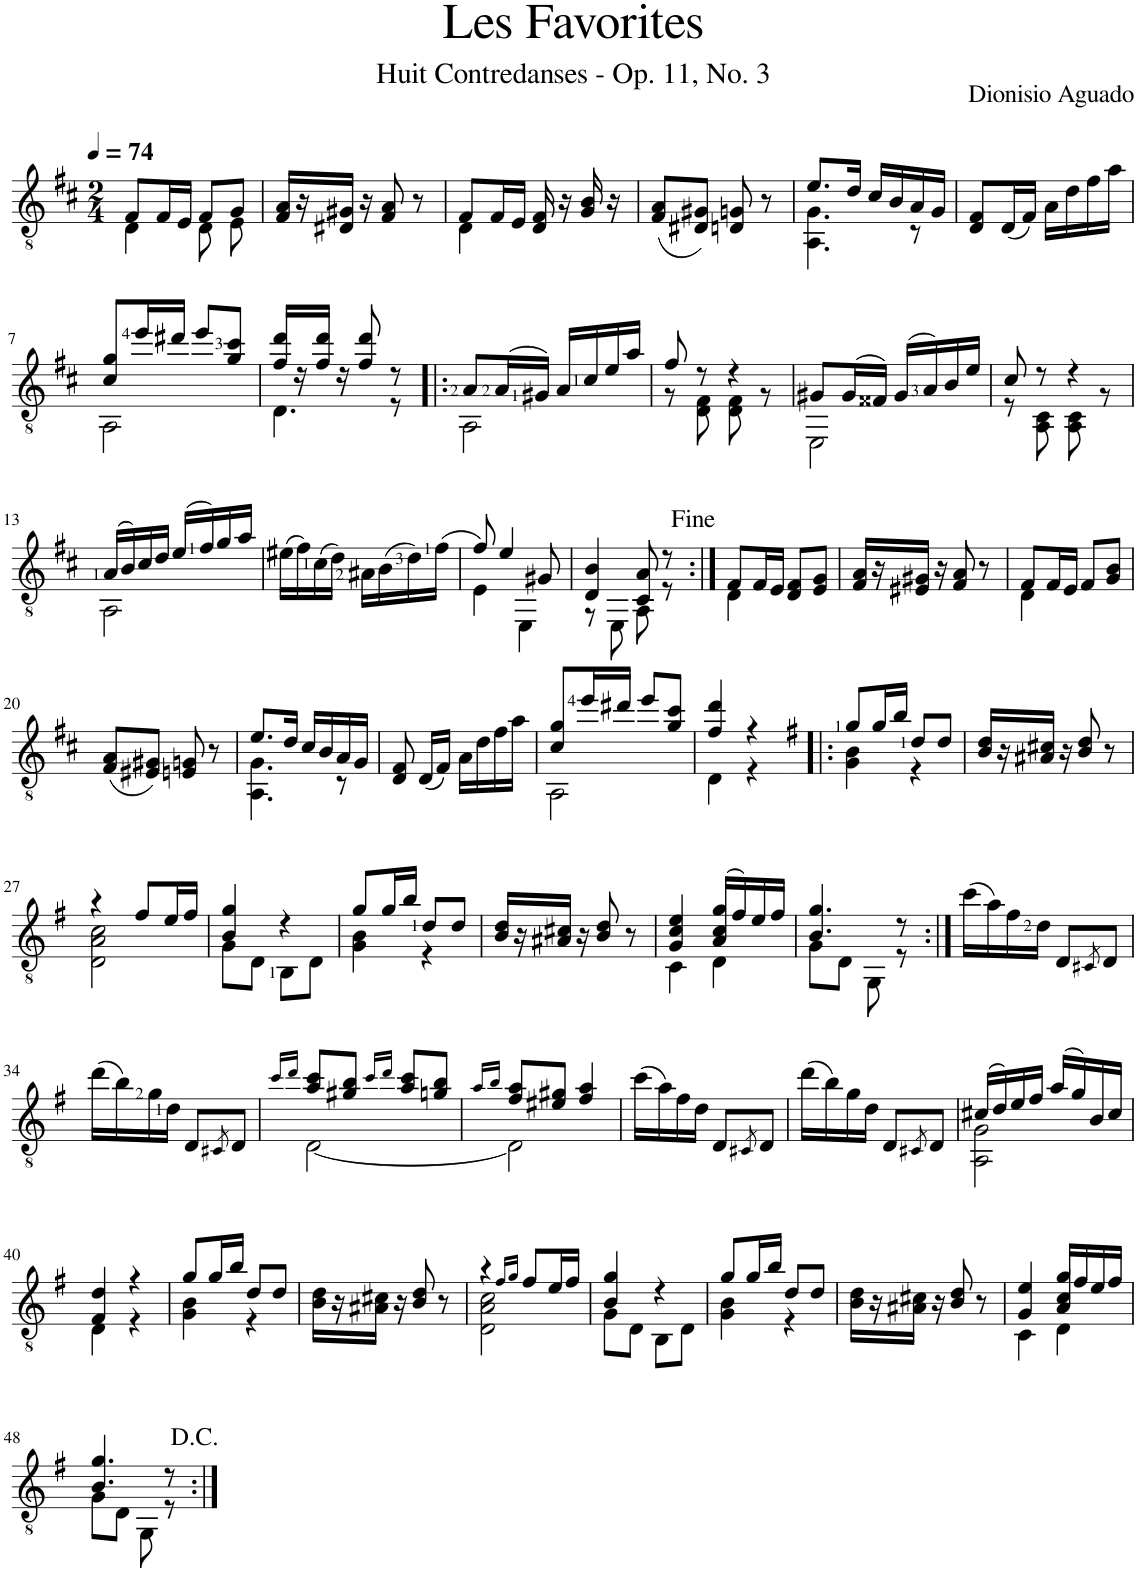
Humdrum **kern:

**kern
*part1
*staff1
*I"Classical Guitar
*I'Guit.
*clefGv2
*k[f#c#]
*M2/4
*MM74
=1
*^
8F#/L	4D\
16F#/L	.
16E/JJ	.
8F#/L	8D\
8G/J	8E\
*v	*v
=2
16F#/ 16A/LL
16r
16D#X/ 16G#X/JJ
16r
8F#/ 8A/
8r
=3
*^
8F#/L	4D\
16F#/L	.
16E/JJ	.
16D/ 16F#/	4ryy
16r	.
16G/ 16B/	.
16r	.
*v	*v
=4
(8F#/ 8A/L
8D#X/ 8G#X/J)
8Dn/ 8Gn/
8r
=5
*^
8.e/L	4.AA\ 4.G\
16d/Jk	.
16c#/LL	.
16B/	.
16A/	8r
16G/JJ	.
*v	*v
=6
8D/ 8F#/L
(16D/L
16F#/JJ)
16A\LL
16d\
16f#\
16a\JJ
!!LO:LB:g=z
=7
*^
8c#/ 8g/L	2AA\
16ee/L	.
16dd#X/JJ	.
8ee/L	.
8g/ 8cc#/J	.
=8	=8
16f#/ 16dd/LL	4.D\
16r	.
16f#/ 16dd/JJ	.
16r	.
8f#/ 8dd/	.
8r	8r
=9!|:	=9!|:
8A/L	2AA\
(16A/L	.
16G#X/JJ)	.
16A/LL	.
16c#/	.
16e/	.
16a/JJ	.
=10	=10
8f#/	8r
8r	8D\ 8F#\
4r	8D\ 8F#\
.	8r
=11	=11
8G#X/L	2EE\
(16G#/L	.
16F##X/JJ)	.
(16G#/LL	.
16A/)	.
16B/	.
16e/JJ	.
=12	=12
8c#/	8r
8r	8AA\ 8C#\
4r	8AA\ 8C#\
.	8r
!!LO:LB:g=z	!!
=13	=13
(16A/LL	2AA\
16B/)	.
16c#/	.
16d/JJ	.
(16e/LL	.
16f#/)	.
16g/	.
16a/JJ	.
*v	*v
=14
(16e#X\LL
16f#\)
(16c#\
16d\JJ)
16A#X\LL
(16B\
16d\)
(16f#\JJ
=15
*^
8f#/)	4E\
4e/	.
.	4EE\
8G#X/	.
=16	=16
4D/ 4B/	8r
.	8EE\
8C#/ 8A/	8AA\
8r	8r
=17:|!	=17:|!
8F#/L	4D\
16F#/L	.
16E/JJ	.
8D/ 8F#/L	4ryy
8E/ 8G/J	.
*v	*v
=18
16F#/ 16A/LL
16r
16E#X/ 16G#X/JJ
16r
8F#/ 8A/
8r
=19
*^
8F#/L	4D\
16F#/L	.
16E/JJ	.
8F#/L	4ryy
8G/ 8B/J	.
*v	*v
!!LO:LB:g=z
=20
(8F#/ 8A/L
8E#X/ 8G#X/J)
8En/ 8Gn/
8r
=21
*^
8.e/L	4.AA\ 4.G\
16d/Jk	.
16c#/LL	.
16B/	.
16A/	8r
16G/JJ	.
*v	*v
=22
8D/ 8F#/
(16D/LL
16F#/JJ)
16A\LL
16d\
16f#\
16a\JJ
=23
*^
8c#/ 8g/L	2AA\
16ee/L	.
16dd#X/JJ	.
8ee/L	.
8g/ 8cc#/J	.
=24	=24
4f#/ 4dd/	4D\
4r	4r
=25!|:	=25!|:
*k[f#]	*
8g/L	4G\ 4B\
16g/L	.
16b/JJ	.
8d/L	4r
8d/J	.
*v	*v
=26
16B/ 16d/LL
16r
16A#X/ 16c#X/JJ
16r
8B/ 8d/
8r
!!LO:LB:g=z
=27
*^
4r	2D\ 2A\ 2c\
8f#/L	.
16e/L	.
16f#/JJ	.
=28	=28
4B/ 4g/	8G\L
.	8D\J
4r	8BB\L
.	8D\J
=29	=29
8g/L	4G\ 4B\
16g/L	.
16b/JJ	.
8d/L	4r
8d/J	.
*v	*v
=30
16B/ 16d/LL
16r
16A#X/ 16c#X/JJ
16r
8B/ 8d/
8r
=31
*^
4G/ 4c/ 4e/	4C\
(16A/ 16c/ 16g/LL	4D\
16f#/)	.
16e/	.
16f#/JJ	.
=32	=32
4.B/ 4.g/	8G\L
.	8D\J
.	8GG\
8r	8r
*v	*v
=33:|!
(16cc\LL
16a\)
16f#\
16d\JJ
8D/L
8qC#X/
8D/J
!!LO:LB:g=z
=34
(16dd\LL
16b\)
16g\
16d\JJ
8D/L
8qC#X/
8D/J
=35
16qcc/LL
16qdd/JJ
*^
8a/ 8cc/L	[2D\
8g#X/ 8b/J	.
16qcc/LL	.
16qdd/JJ	.
8a/ 8cc/L	.
8gn/ 8b/J	.
=36	=36
16qa/LL	.
16qb/JJ	.
8f#/ 8a/L	2D\]
8e#X/ 8g#X/J	.
4f#/ 4a/	.
*v	*v
=37
(16cc\LL
16a\)
16f#\
16d\JJ
8D/L
8qC#X/
8D/J
=38
(16dd\LL
16b\)
16g\
16d\JJ
8D/L
8qC#X/
8D/J
=39
*^
(16c#X/LL	2AA\ 2G\
16d/)	.
16e/	.
16f#/JJ	.
(16a/LL	.
16g/)	.
16B/	.
16c#/JJ	.
!!LO:LB:g=z	!!
=40	=40
4F#/ 4d/	4D\
4r	4r
=41	=41
8g/L	4G\ 4B\
16g/L	.
16b/JJ	.
8d/L	4r
8d/J	.
*v	*v
=42
16B\ 16d\LL
16r
16A#X\ 16c#X\JJ
16r
8B/ 8d/
8r
=43
*^
4r	2D\ 2A\ 2c\
16qf#/LL	.
16qg/JJ	.
8f#/L	.
16e/L	.
16f#/JJ	.
=44	=44
4B/ 4g/	8G\L
.	8D\J
4r	8BB\L
.	8D\J
=45	=45
8g/L	4G\ 4B\
16g/L	.
16b/JJ	.
8d/L	4r
8d/J	.
*v	*v
=46
16B\ 16d\LL
16r
16A#X\ 16c#X\JJ
16r
8B/ 8d/
8r
=47
*^
*	*^
4G/ 4e/	4C\	4ryy
16g/LL	4D\	4A/ 4c/
16f#/	.	.
16e/	.	.
16f#/JJ	.	.
*	*v	*v
!!LO:LB:g=z
=48	=48
4.B/ 4.g/	8G\L
.	8D\J
.	8GG\
8r	8r
*v	*v
=:|!
*-
